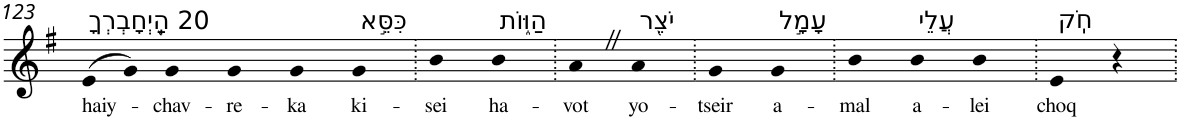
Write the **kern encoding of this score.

**kern	**text
*part1	*part1
*staff1	*staff1
*I"Piano	*
*I'Pno	*
!!LO:PB:g=z
*clefG2	*
*k[f#]	*
*G:	*
=123	=123
!LO:TX:a:t=20 הַֽ֭יְחָבְרְךָ	!
!	!LO:LY:b
(>8e	haiy-
8g)	.
!	!LO:LY:b
4g	-chav-
!	!LO:LY:b
4g	-re-
!	!LO:LY:b
4g	-ka
!LO:TX:a:t=כִּסֵּ֣א	!
!	!LO:LY:b
4g	ki-
=124.	=124.
!	!LO:LY:b
4b	-sei
!LO:TX:a:t=הַוּ֑וֹת	!
!	!LO:LY:b
4b	ha-
=125.	=125.
!	!LO:LY:b
4aZ	-vot
!LO:TX:a:t=יֹצֵ֖ר	!
!	!LO:LY:b
4a	yo-
=126.	=126.
!	!LO:LY:b
4g	-tseir
!LO:TX:a:t=עָמָ֣ל	!
!	!LO:LY:b
4g	a-
=127.	=127.
!	!LO:LY:b
4b	-mal
!LO:TX:a:t=עֲלֵי	!
!	!LO:LY:b
4b	a-
!	!LO:LY:b
4b	-lei
=128.	=128.
!LO:TX:a:t=חֹֽק	!
!	!LO:LY:b
4e	choq
4r	.
=.	=.
*-	*-
